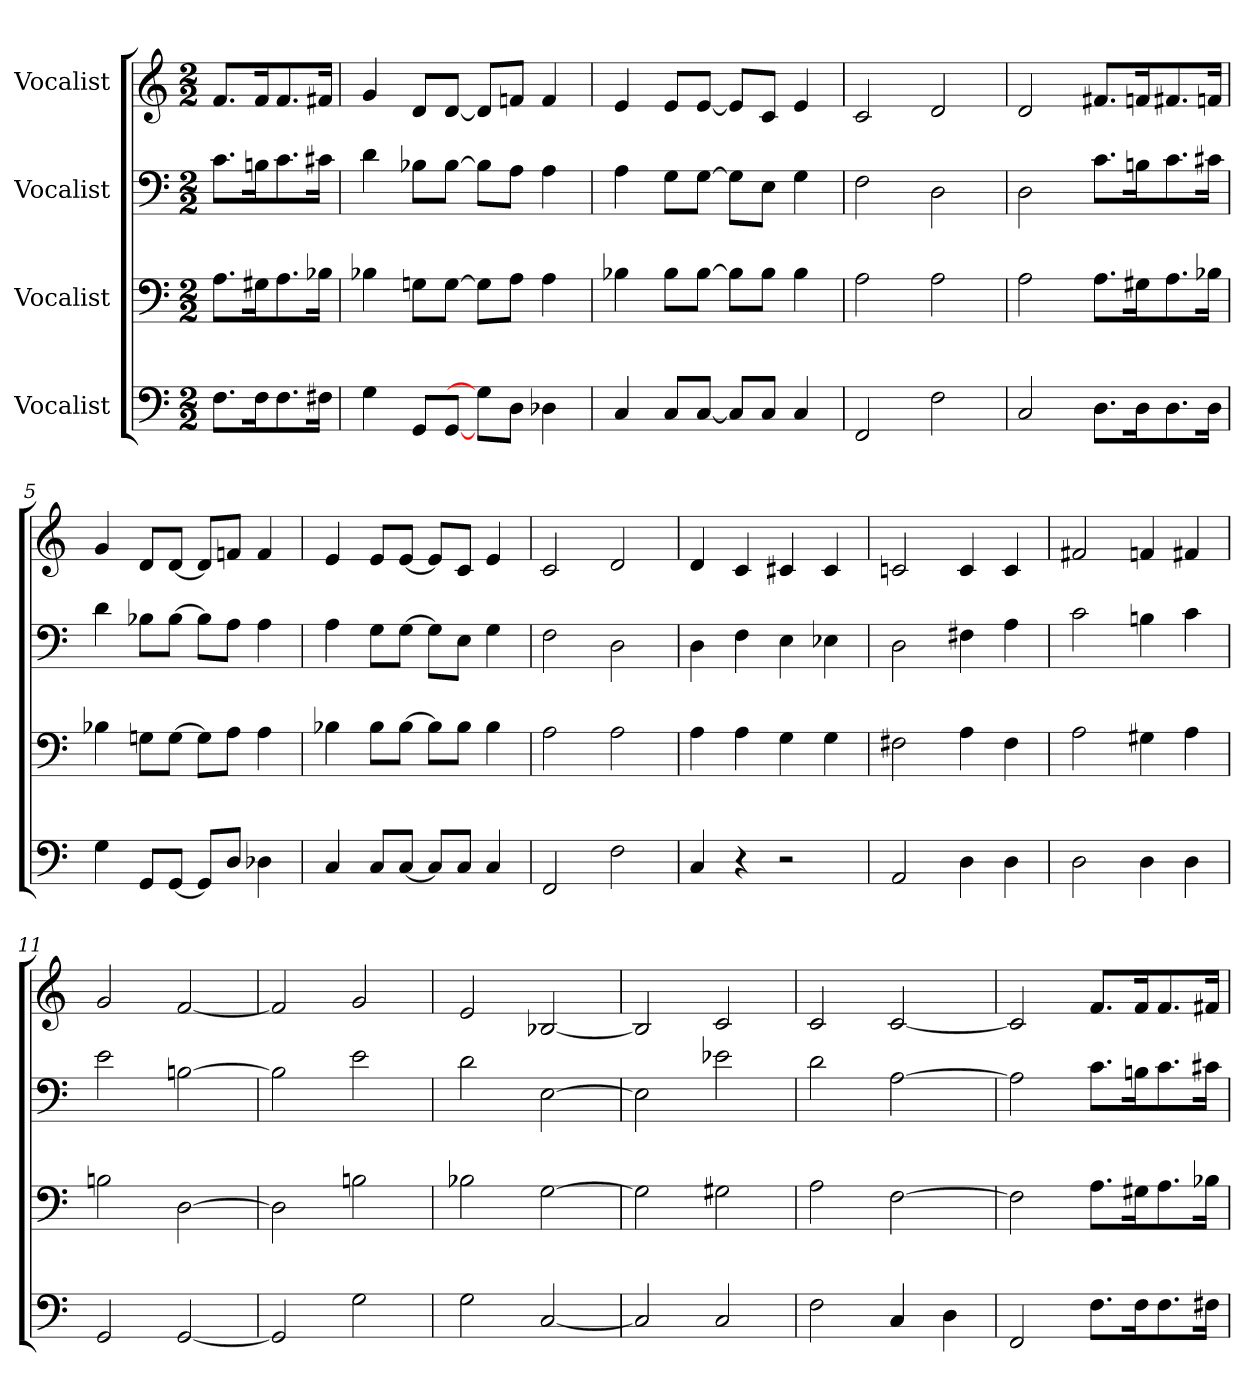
**kern	**kern	**kern	**kern
*part4	*part3	*part2	*part1
*staff4	*staff3	*staff2	*staff1
*I"Vocalist	*I"Vocalist	*I"Vocalist	*I"Vocalist
*M2/2	*M2/2	*M2/2	*M2/2
=	=	=	=
8.FL	8.AL	8.cL	8.fL
16FK	16G#XK	16BnK	16fK
8.F	8.A	8.c	8.f
16F#XJk	16B-XJk	16c#XJk	16f#XJk
=1	=1	=1	=1
4G	4B-X	4d	4g
8GGL	8GnL	8B-XL	8dL
[8GGJ	[8GJ	[8B-J	[8dJ
8GL]	8GL]	8B-L]	8dL]
8DJ	8AJ	8AJ	8fnJ
4D-X	4A	4A	4f
=2	=2	=2	=2
4C	4B-X	4A	4e
8CL	8B-L	8GL	8eL
[8CJ	[8B-J	[8GJ	[8eJ
8CL]	8B-L]	8GL]	8eL]
8CJ	8B-J	8EJ	8cJ
4C	4B-	4G	4e
=3	=3	=3	=3
2FF	2A	2F	2c
2F	2A	2D	2d
=4	=4	=4	=4
2C	2A	2D	2d
8.DL	8.AL	8.cL	8.f#XL
16DK	16G#XK	16BnK	16fnK
8.D	8.A	8.c	8.f#X
16DJk	16B-XJk	16c#XJk	16fnJk
=5	=5	=5	=5
4G	4B-X	4d	4g
8GGL	8GnL	8B-XL	8dL
[8GGJ	[8GJ	[8B-J	[8dJ
8GGL]	8GL]	8B-L]	8dL]
8DJ	8AJ	8AJ	8fnJ
4D-X	4A	4A	4f
=6	=6	=6	=6
4C	4B-X	4A	4e
8CL	8B-L	8GL	8eL
[8CJ	[8B-J	[8GJ	[8eJ
8CL]	8B-L]	8GL]	8eL]
8CJ	8B-J	8EJ	8cJ
4C	4B-	4G	4e
=7	=7	=7	=7
2FF	2A	2F	2c
2F	2A	2D	2d
=8	=8	=8	=8
4C	4A	4D	4d
4r	4A	4F	4c
2r	4G	4E	4c#X
.	4G	4E-X	4c#
=9	=9	=9	=9
2AA	2F#X	2D	2cn
4D	4A	4F#X	4c
4D	4F#	4A	4c
=10	=10	=10	=10
2D	2A	2c	2f#X
4D	4G#X	4Bn	4fn
4D	4A	4c	4f#X
=11	=11	=11	=11
2GG	2Bn	2e	2g
[2GG	[2D	[2Bn	[2f
=12	=12	=12	=12
2GG]	2D]	2B]	2f]
2G	2Bn	2e	2g
=13	=13	=13	=13
2G	2B-X	2d	2e
[2C	[2G	[2E	[2B-X
=14	=14	=14	=14
2C]	2G]	2E]	2B-]
2C	2G#X	2e-X	2c
=15	=15	=15	=15
2F	2A	2d	2c
4C	[2F	[2A	[2c
4D	.	.	.
=16	=16	=16	=16
2FF	2F]	2A]	2c]
8.FL	8.AL	8.cL	8.fL
16FK	16G#XK	16BnK	16fK
8.F	8.A	8.c	8.f
16F#XJk	16B-XJk	16c#XJk	16f#XJk
=	=	=	=
*-	*-	*-	*-
